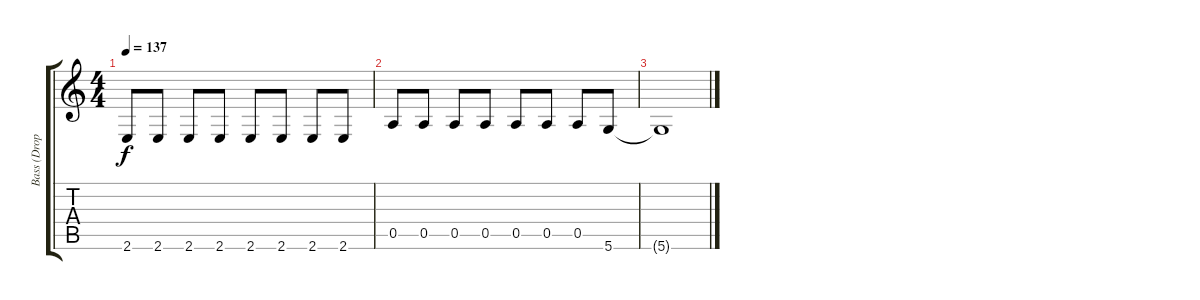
\track ("Bass (Dropped D)" "Bass (Drop") {instrument electricbasspick}
\staff {score tabs}
\tuning (E4 B3 G3 D3 A2 D2) {hide}
\ts (4 4)
\tempo 137
\clef g2
\ks c
2.6.8{dy f} 2.6.8 2.6.8 2.6.8 2.6.8 2.6.8 2.6.8 2.6.8 |
0.5.8 0.5.8 0.5.8 0.5.8 0.5.8 0.5.8 0.5.8 5.6.8 |
5.6{t}.1
